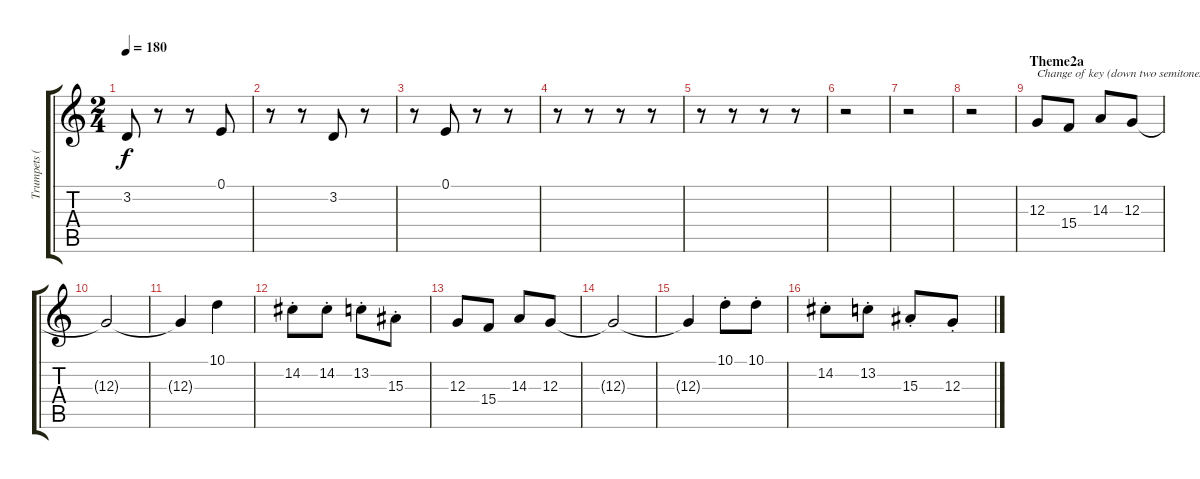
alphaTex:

\track ("Trumpets (two)" "Trumpets (") {instrument brasssection}
\staff {score tabs}
\tuning (E4 B3 G3 D3 A2 E2) {hide}
\ts (2 4)
\tempo 180
\clef g2
\ks c
3.2.8{dy f} r.8 r.8 0.1.8 |
r.8 r.8 3.2.8 r.8 |
r.8 0.1.8 r.8 r.8 |
r.8 r.8 r.8 r.8 |
r.8 r.8 r.8 r.8 |
r.2 |
r.2 |
r.2 |
\section ("" "Theme2a")
12.3.8{txt "Change of key (down two semitones)..."} 15.4.8 14.3.8 12.3.8 |
12.3{t}.2 |
12.3{t}.4 10.1.4 |
14.2{st}.8 14.2{st}.8 13.2{st}.8 15.3{st}.8 |
12.3.8 15.4.8 14.3.8 12.3.8 |
12.3{t}.2 |
12.3{t}.4 10.1{st}.8 10.1{st}.8 |
14.2{st}.8 13.2{st}.8 15.3{st}.8 12.3{st}.8
